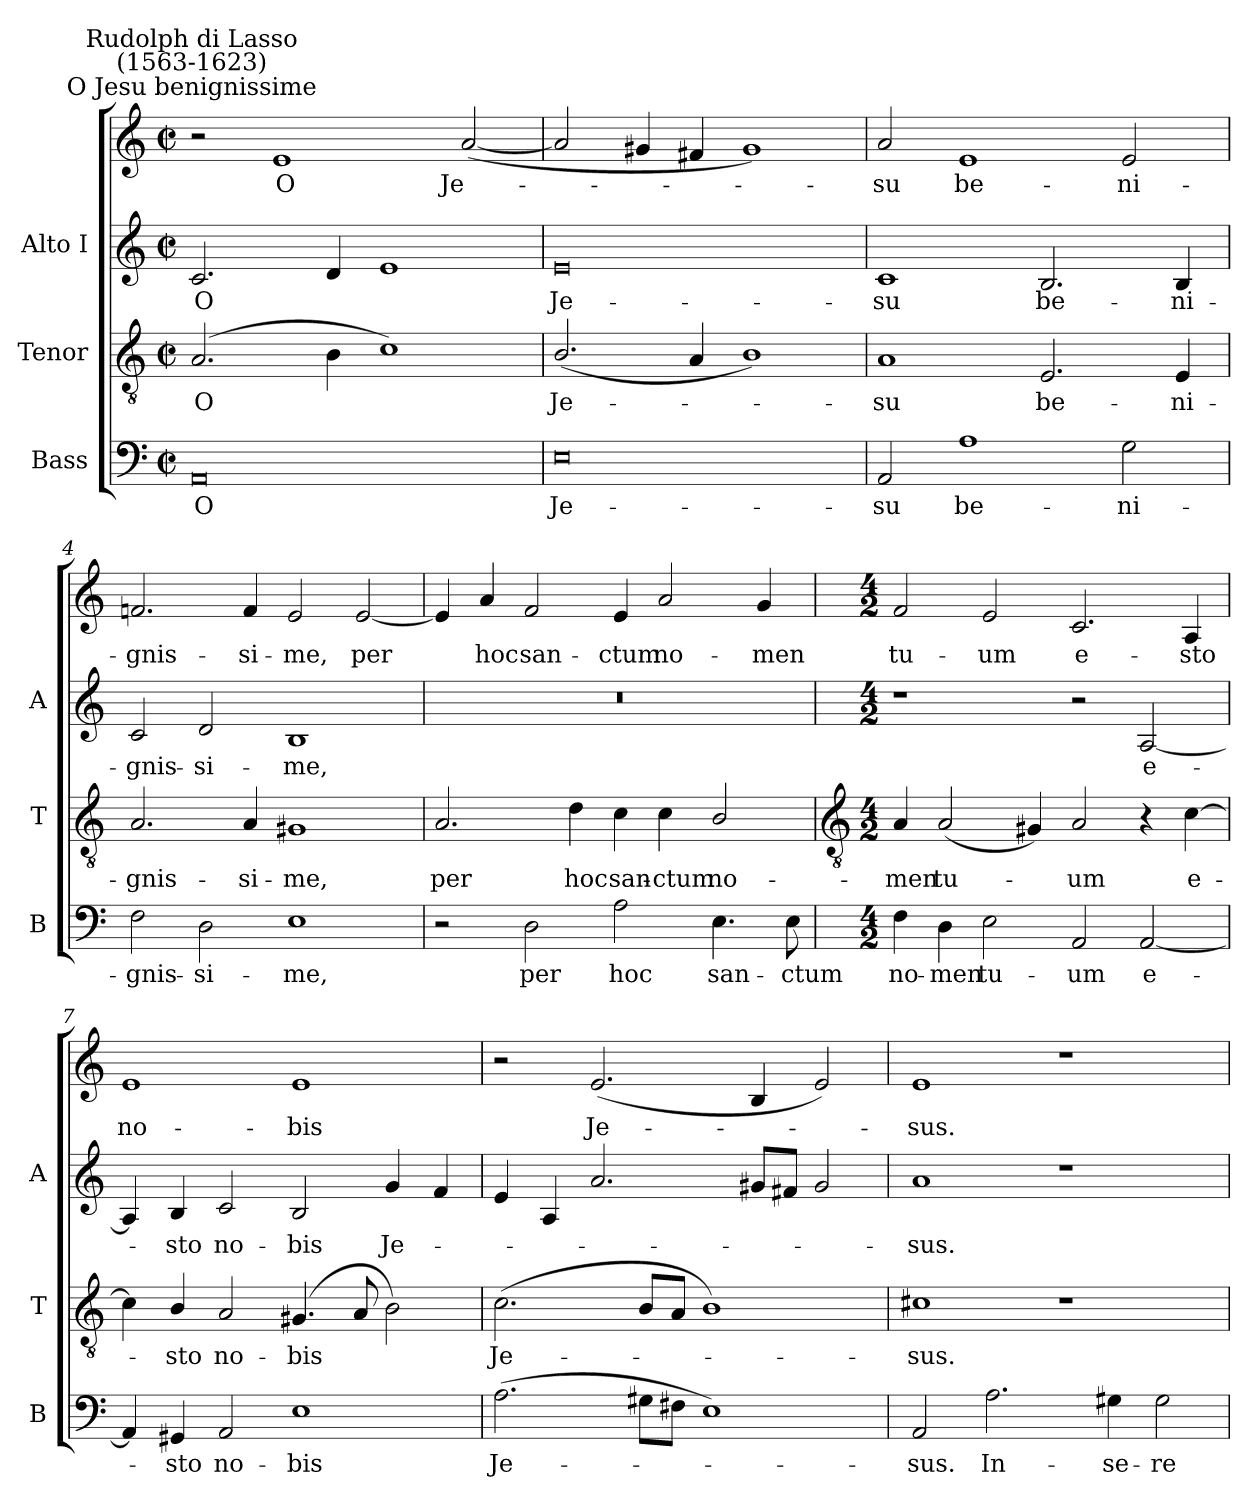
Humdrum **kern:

**kern	**text	**kern	**text	**kern	**text	**kern	**text
*part3	*part3	*part2	*part2	*part1	*part1	*part1	*part1
*staff4	*staff4	*staff3	*staff3	*staff2	*staff2	*staff1	*staff1
*I"Bass	*	*I"Tenor	*	*I"Alto I	*	*	*
*I'B	*	*I'T	*	*I'A	*	*	*
*clefF4	*	*clefGv2	*	*clefG2	*	*clefG2	*
*k[]	*	*k[]	*	*k[]	*	*k[]	*
*C:	*	*C:	*	*C:	*	*C:	*
*M4/2	*	*M4/2	*	*M4/2	*	*M4/2	*
*met(c|)	*	*met(c|)	*	*met(c|)	*	*met(c|)	*
=1	=1	=1	=1	=1	=1	=1	=1
!	!	!	!	!	!	!LO:TX:a:cj:t=O Jesu benignissime	!
!	!	!	!	!	!	!LO:TX:a:cj:t=Rudolph di Lasso\n(1563-1623)	!
!	!LO:LY:b	!	!LO:LY:b	!	!LO:LY:b	!	!
0AA	O	(>2.A	O	2.c	O	2r	.
!	!	!	!	!	!	!	!LO:LY:b
.	.	.	.	.	.	1e	O
.	.	4B	.	4d	.	.	.
.	.	1c)	.	1e	.	.	.
!	!	!	!	!	!	!	!LO:LY:b
.	.	.	.	.	.	(<[2a	Je-
=2	=2	=2	=2	=2	=2	=2	=2
!	!LO:LY:b	!	!LO:LY:b	!	!LO:LY:b	!	!
0E	Je-	(<2.B/	Je-	0e	Je-	2a]	.
.	.	.	.	.	.	4g#X	.
.	.	4A	.	.	.	4f#X	.
.	.	1B/)	.	.	.	1g#)	.
=3	=3	=3	=3	=3	=3	=3	=3
!	!LO:LY:b	!	!LO:LY:b	!	!LO:LY:b	!	!LO:LY:b
2AA	-su	1A	su	1c	-su	2a	-su
!	!LO:LY:b	!	!	!	!	!	!LO:LY:b
1A	be-	.	.	.	.	1e	be-
!	!	!	!LO:LY:b	!	!LO:LY:b	!	!
.	.	2.E	be-	2.B	be-	.	.
!	!LO:LY:b	!	!	!	!	!	!LO:LY:b
2G	-ni-	.	.	.	.	2e	-ni-
!	!	!	!LO:LY:b	!	!LO:LY:b	!	!
.	.	4E	-ni-	4B	-ni-	.	.
=4	=4	=4	=4	=4	=4	=4	=4
!	!LO:LY:b	!	!LO:LY:b	!	!LO:LY:b	!	!LO:LY:b
2F	-gnis-	2.A	-gnis-	2c	gnis-	2.fn	-gnis-
!	!LO:LY:b	!	!	!	!LO:LY:b	!	!
2D	-si-	.	.	2d	-si-	.	.
!	!	!	!LO:LY:b	!	!	!	!LO:LY:b
.	.	4A	-si-	.	.	4f	-si-
!	!LO:LY:b	!	!LO:LY:b	!	!LO:LY:b	!	!LO:LY:b
1E	-me,	1G#X	-me,	1B	-me,	2e	-me,
!	!	!	!	!	!	!	!LO:LY:b
.	.	.	.	.	.	[2e	per
=5	=5	=5	=5	=5	=5	=5	=5
!	!	!	!LO:LY:b	!	!	!	!
2r	.	2.A	per	0r	.	4e]	.
!	!	!	!	!	!	!	!LO:LY:b
.	.	.	.	.	.	4a	hoc
!	!LO:LY:b	!	!	!	!	!	!LO:LY:b
2D	per	.	.	.	.	2f	san-
!	!	!	!LO:LY:b	!	!	!	!
.	.	4d	hoc	.	.	.	.
!	!LO:LY:b	!	!LO:LY:b	!	!	!	!LO:LY:b
2A	hoc	4c	san-	.	.	4e	-ctum
!	!	!	!LO:LY:b	!	!	!	!LO:LY:b
.	.	4c	-ctum	.	.	2a	no-
!	!LO:LY:b	!	!LO:LY:b	!	!	!	!
4.E	san-	2B/	no-	.	.	.	.
!	!	!	!	!	!	!	!LO:LY:b
.	.	.	.	.	.	4g	-men
!	!LO:LY:b	!	!	!	!	!	!
8E	-ctum	.	.	.	.	.	.
!!LO:LB:g=z
=6	=6	=6	=6	=6	=6	=6	=6
*	*	*clefGv2	*	*	*	*	*
*M4/2	*	*M4/2	*	*M4/2	*	*M4/2	*
!	!LO:LY:b	!	!LO:LY:b	!	!	!	!LO:LY:b
4F	no-	4A	-men	1r	.	2f	tu-
!	!LO:LY:b	!	!LO:LY:b	!	!	!	!
4D	-men	(<2A	tu-	.	.	.	.
!	!LO:LY:b	!	!	!	!	!	!LO:LY:b
2E	tu-	.	.	.	.	2e	-um
.	.	4G#X)	.	.	.	.	.
!	!LO:LY:b	!	!LO:LY:b	!	!	!	!LO:LY:b
2AA	-um	2A	um	2r	.	2.c	e-
!	!LO:LY:b	!	!	!	!LO:LY:b	!	!
[2AA	e-	4r	.	[2A	e-	.	.
!	!	!	!LO:LY:b	!	!	!	!LO:LY:b
.	.	[4c	e-	.	.	4A	-sto
=7	=7	=7	=7	=7	=7	=7	=7
!	!	!	!	!	!	!	!LO:LY:b
4AA]	.	4c]	.	4A]	.	1e	no-
!	!LO:LY:b	!	!LO:LY:b	!	!LO:LY:b	!	!
4GG#X	sto	4B/	sto	4B	sto	.	.
!	!LO:LY:b	!	!LO:LY:b	!	!LO:LY:b	!	!
2AA	no-	2A	no-	2c	no-	.	.
!	!LO:LY:b	!	!LO:LY:b	!	!LO:LY:b	!	!LO:LY:b
1E	-bis	(<4.G#X	-bis	2B	-bis	1e	-bis
.	.	8A	.	.	.	.	.
!	!	!	!	!	!LO:LY:b	!	!
.	.	2B)	.	4g	Je-	.	.
.	.	.	.	4f	.	.	.
=8	=8	=8	=8	=8	=8	=8	=8
!	!LO:LY:b	!	!LO:LY:b	!	!	!	!
(>2.A	Je-	(<2.c	Je-	4e	.	2r	.
.	.	.	.	4A	.	.	.
!	!	!	!	!	!	!	!LO:LY:b
.	.	.	.	2.a	.	(<2.e	Je-
8G#XL	.	8BL	.	.	.	.	.
8F#XJ	.	8AJ	.	.	.	.	.
1E)	.	1B/)	.	.	.	.	.
.	.	.	.	8g#XL	.	4B	.
.	.	.	.	8f#XJ	.	.	.
.	.	.	.	2g#	.	2e)	.
=9	=9	=9	=9	=9	=9	=9	=9
!	!LO:LY:b	!	!LO:LY:b	!	!LO:LY:b	!	!LO:LY:b
2AA	sus.	1c#X	sus.	1a	sus.	1e	sus.
!	!LO:LY:b	!	!	!	!	!	!
2.A	In-	.	.	.	.	.	.
.	.	1r	.	1r	.	1r	.
!	!LO:LY:b	!	!	!	!	!	!
4G#X	-se-	.	.	.	.	.	.
!	!LO:LY:b	!	!	!	!	!	!
2G#	-re	.	.	.	.	.	.
=	=	=	=	=	=	=	=
*-	*-	*-	*-	*-	*-	*-	*-
